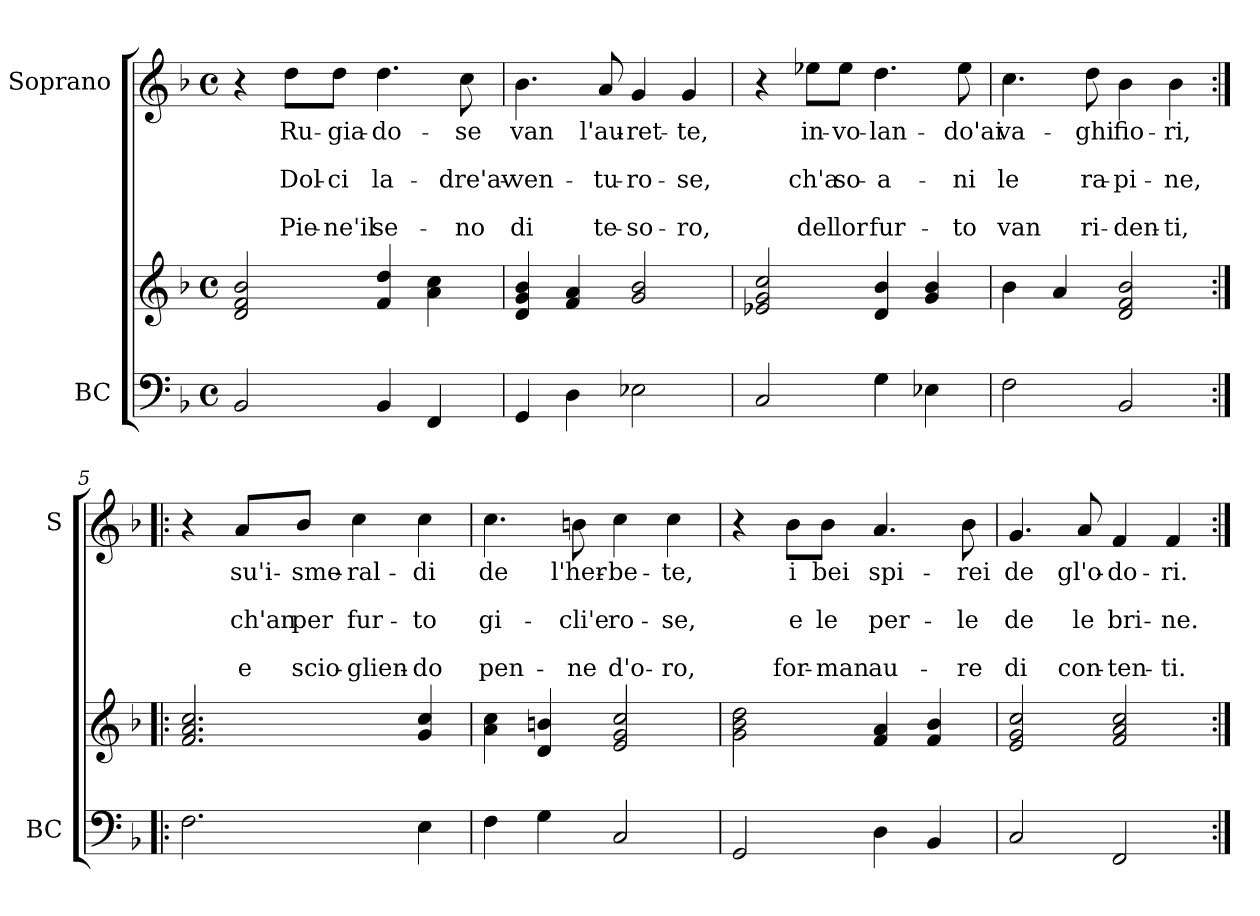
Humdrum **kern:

**kern	**kern	**kern	**text	**text	**text	**text	**text
*part2	*part2	*part1	*part1	*part1	*part1	*part1	*part1
*staff3	*staff2	*staff1	*staff1	*staff1	*staff1	*staff1	*staff1
*I"BC	*	*I"Soprano	*	*	*	*	*
*I'BC	*	*I'S	*	*	*	*	*
*clefF4	*clefG2	*clefG2	*	*	*	*	*
*k[b-]	*k[b-]	*k[b-]	*	*	*	*	*
*F:	*F:	*F:	*	*	*	*	*
*M4/4	*M4/4	*M4/4	*	*	*	*	*
*met(c)	*met(c)	*met(c)	*	*	*	*	*
=1	=1	=1	=1	=1	=1	=1	=1
2BB-/	2d/ 2f/ 2b-/	4r	.	.	.	.	.
.	.	8dd\L	Ru-	.	Dol-	.	Pie-
.	.	8dd\J	-gia-	.	-ci	.	-ne'il
4BB-/	4f/ 4dd/	4.dd\	-do-	.	la-	.	se-
4FF/	4a\ 4cc\	.	.	.	.	.	.
.	.	8cc\	-se	.	-dre'av-	.	-no
=2	=2	=2	=2	=2	=2	=2	=2
4GG/	4d/ 4g/ 4b-/	4.b-\	van	.	-ven-	.	di
4D\	4f/ 4a/	.	.	.	.	.	.
.	.	8a/	l'au-	.	-tu-	.	te-
2E-X\	2g/ 2b-/	4g/	-ret-	.	-ro-	.	-so-
.	.	4g/	-te,	.	-se,	.	-ro,
=3	=3	=3	=3	=3	=3	=3	=3
2C/	2e-X/ 2g/ 2cc/	4r	.	.	.	.	.
.	.	8ee-X\L	in-	.	ch'a	.	del
.	.	8ee-\J	-vo-	.	so-	.	lor
4G\	4d/ 4b-/	4.dd\	-lan-	.	-a-	.	fur-
4E-X\	4g/ 4b-/	.	.	.	.	.	.
.	.	8ee-\	-do'ai	.	-ni	.	-to
=4	=4	=4	=4	=4	=4	=4	=4
2F\	4b-\	4.cc\	va-	.	le	.	van
.	4a/	.	.	.	.	.	.
.	.	8dd\	-ghi	.	ra-	.	ri-
2BB-/	2d/ 2f/ 2b-/	4b-\	fio-	.	-pi-	.	-den-
.	.	4b-\	-ri,	.	-ne,	.	-ti,
!!LO:LB:g=z
=5:|!|:	=5:|!|:	=5:|!|:	=5:|!|:	=5:|!|:	=5:|!|:	=5:|!|:	=5:|!|:
2.F\	2.f/ 2.a/ 2.cc/	4r	.	.	.	.	.
.	.	8a/L	su'i-	.	ch'an	.	e
.	.	8b-/J	-sme-	.	per	.	scio-
.	.	4cc\	-ral-	.	fur-	.	-glien-
4E\	4g/ 4cc/	4cc\	-di	.	-to	.	-do
=6	=6	=6	=6	=6	=6	=6	=6
4F\	4a\ 4cc\	4.cc\	de	.	gi-	.	pen-
4G\	4d/ 4bn/	.	.	.	.	.	.
.	.	8bn\	l'her-	.	-cli'e	.	-ne
2C/	2e/ 2g/ 2cc/	4cc\	-be-	.	ro-	.	d'o-
.	.	4cc\	-te,	.	-se,	.	-ro,
=7	=7	=7	=7	=7	=7	=7	=7
2GG/	2g\ 2b-\ 2dd\	4r	.	.	.	.	.
.	.	8b-\L	i	.	e	.	for-
.	.	8b-\J	bei	.	le	.	-man
4D\	4f/ 4a/	4.a/	spi-	.	per-	.	au-
4BB-/	4f/ 4b-/	.	.	.	.	.	.
.	.	8b-\	-rei	.	-le	.	-re
=8	=8	=8	=8	=8	=8	=8	=8
2C/	2e/ 2g/ 2cc/	4.g/	de	.	de	.	di
.	.	8a/	gl'o-	.	le	.	con-
2FF/	2f/ 2a/ 2cc/	4f/	-do-	.	bri-	.	-ten-
.	.	4f/	-ri.	.	-ne.	.	-ti.
=:|!	=:|!	=:|!	=:|!	=:|!	=:|!	=:|!	=:|!
*-	*-	*-	*-	*-	*-	*-	*-
